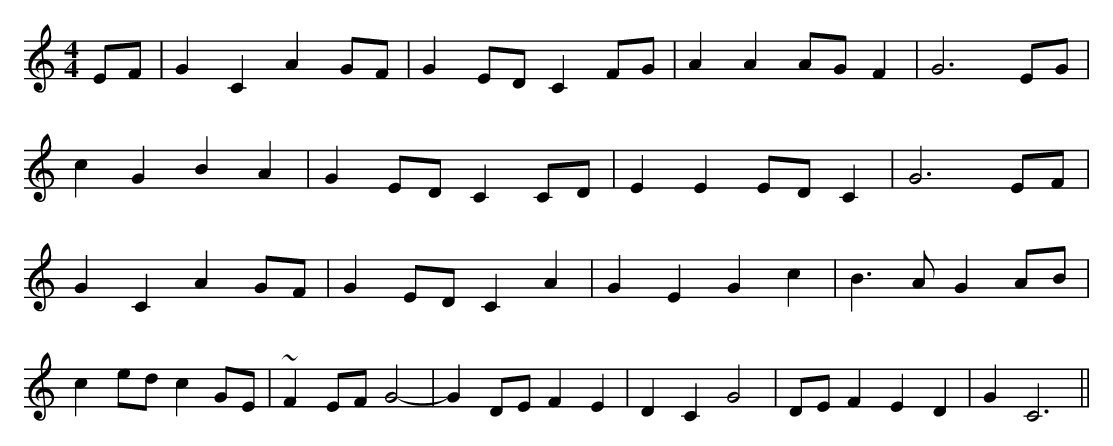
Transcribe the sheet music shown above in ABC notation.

X:1
M:4/4
K:C
EF|G2C2A2GF|G2 EDC2FG|A2A2AGF2|G6 EG|
c2G2B2A2|G2EDC2CD|E2E2EDC2|G6EF|
G2C2A2GF|G2EDC2A2|G2E2G2c2|B3AG2AB|
c2edc2GE|~F2EFG4-|G2 DEF2E2|D2C2G4|DE F2E2D2|G2C6||
